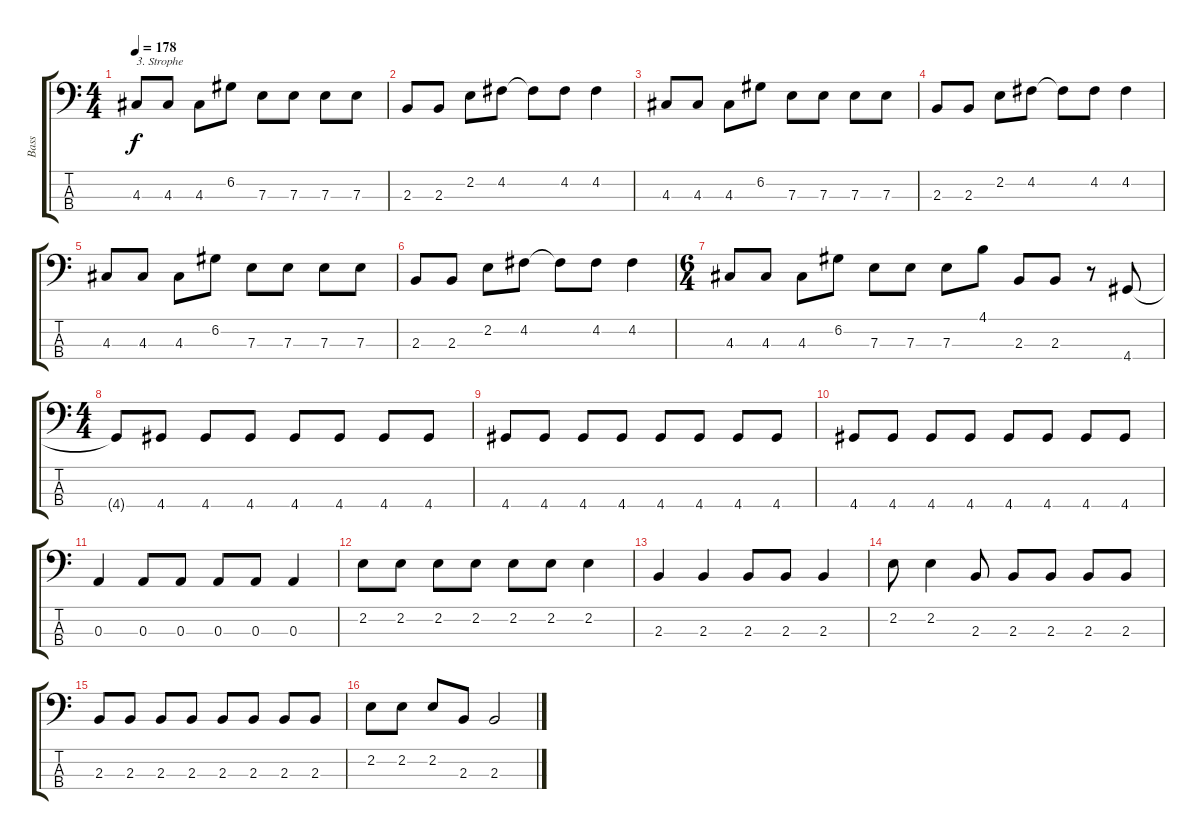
\track ("Bass" "Bass") {instrument electricbasspick}
\staff {score tabs}
\tuning (G2 D2 A1 E1) {hide}
\ts (4 4)
\tempo 178
\clef f4
\ks c
4.3.8{txt "3. Strophe" dy f volume 10} 4.3.8 4.3.8 6.2.8 7.3.8 7.3.8 7.3.8 7.3.8 |
2.3.8 2.3.8 2.2.8 4.2.8 4.2{t}.8 4.2.8 4.2.4 |
4.3.8 4.3.8 4.3.8 6.2.8 7.3.8 7.3.8 7.3.8 7.3.8 |
2.3.8 2.3.8 2.2.8 4.2.8 4.2{t}.8 4.2.8 4.2.4 |
4.3.8 4.3.8 4.3.8 6.2.8 7.3.8 7.3.8 7.3.8 7.3.8 |
2.3.8 2.3.8 2.2.8 4.2.8 4.2{t}.8 4.2.8 4.2.4 |
\ts (6 4)
4.3.8 4.3.8 4.3.8 6.2.8 7.3.8 7.3.8 7.3.8 4.1.8 2.3.8 2.3.8 r.8 4.4.8{volume 16} |
\ts (4 4)
4.4{t}.8 4.4.8 4.4.8 4.4.8 4.4.8 4.4.8 4.4.8 4.4.8 |
4.4.8 4.4.8 4.4.8 4.4.8 4.4.8 4.4.8 4.4.8 4.4.8 |
4.4.8 4.4.8 4.4.8 4.4.8 4.4.8 4.4.8 4.4.8 4.4.8 |
0.3.4 0.3.8 0.3.8 0.3.8 0.3.8 0.3.4 |
2.2.8 2.2.8 2.2.8 2.2.8 2.2.8 2.2.8 2.2.4 |
2.3.4 2.3.4 2.3.8 2.3.8 2.3.4 |
2.2.8 2.2.4 2.3.8 2.3.8 2.3.8 2.3.8 2.3.8 |
2.3.8 2.3.8 2.3.8 2.3.8 2.3.8 2.3.8 2.3.8 2.3.8 |
2.2.8 2.2.8 2.2.8 2.3.8 2.3.2
